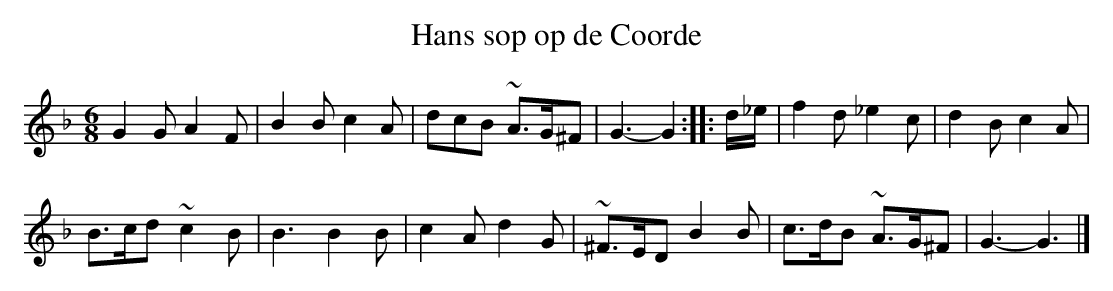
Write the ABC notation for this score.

X:1
T:Hans sop op de Coorde
M:6/8
K:Gdor
G2GA2F|B2Bc2A|dcB ~A>G^F|G3-G2:||:d/_e/|f2d_e2c|d2Bc2A|
B>cd~c2B|B3B2B|c2Ad2G|~^F>ED B2B|c>dB ~A>G^F|G3-G3|]
